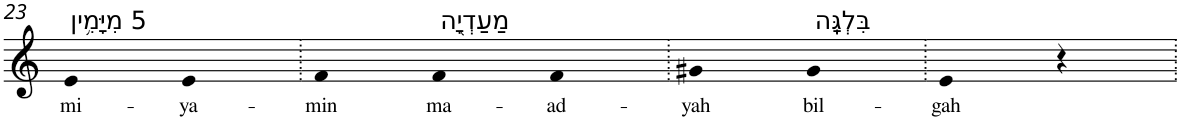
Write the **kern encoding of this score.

**kern	**text
*part1	*part1
*staff1	*staff1
*I"Piano	*
*I'Pno	*
!!LO:PB:g=z
*clefG2	*
*k[]	*
=23	=23
!LO:TX:a:t=5 מִיָּמִ֥ין	!
!	!LO:LY:b
4e	mi-
!	!LO:LY:b
4e	-ya-
=24.	=24.
!	!LO:LY:b
4f	-min
!LO:TX:a:t=מַעַדְיָ֖ה	!
!	!LO:LY:b
4f	ma-
!	!LO:LY:b
4f	-ad-
=25.	=25.
!	!LO:LY:b
4g#X	-yah
!LO:TX:a:t=בִּלְגָּֽה	!
!	!LO:LY:b
4g#	bil-
=26.	=26.
!	!LO:LY:b
4e	-gah
4r	.
=.	=.
*-	*-
